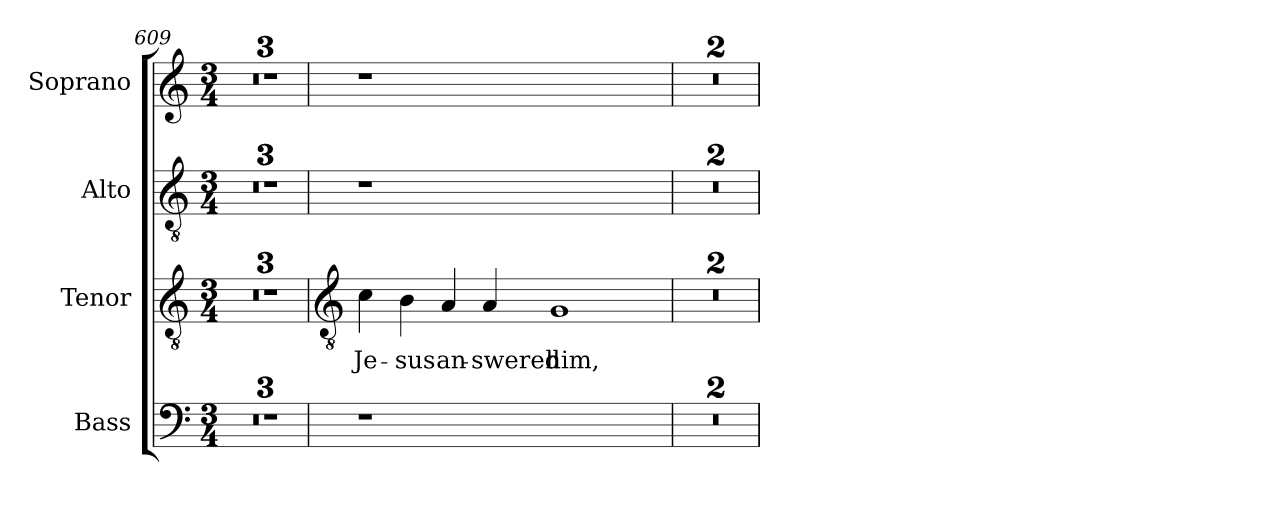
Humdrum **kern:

**kern	**kern	**text	**kern	**kern
*part4	*part3	*part3	*part2	*part1
*staff4	*staff3	*staff3	*staff2	*staff1
*I"Bass	*I"Tenor	*	*I"Alto	*I"Soprano
*clefF4	*clefGv2	*	*clefGv2	*clefG2
*	*ITrd7c12	*	*ITrd7c12	*
*k[]	*k[]	*	*k[]	*k[]
*C:	*C:	*	*C:	*C:
*M3/4	*M3/4	*	*M3/4	*M3/4
=609	=609	=609	=609	=609
!LO:N:vis=1	!LO:N:vis=1	!	!LO:N:vis=1	!LO:N:vis=1
2.r	2.r	.	2.r	2.r
=610	=610	=610	=610	=610
!LO:N:vis=1	!LO:N:vis=1	!	!LO:N:vis=1	!LO:N:vis=1
2.r	2.r	.	2.r	2.r
!!LO:LB:g=z
=611	=611	=611	=611	=611
!LO:N:vis=1	!LO:N:vis=1	!	!LO:N:vis=1	!LO:N:vis=1
2.r	2.r	.	2.r	2.r
=612	=612	=612	=612	=612
*	*clefGv2	*	*	*
!LO:N:vis=1	!	!	!	!
!	!	!LO:LY:b:color=#000000	!LO:N:vis=1	!LO:N:vis=1
2.r	4Ci\	Je-	2.r	2.r
!	!	!LO:LY:b:color=#000000	!	!
.	4BBi\	-sus	.	.
!	!	!LO:LY:b:color=#000000	!	!
.	4AAi/	an-	.	.
!	!	!LO:LY:b:color=#000000	!	!
1ryy	4AAi/	-swered	1ryy	1ryy
!	!	!LO:LY:b:color=#000000	!	!
.	1GGi	him,	.	.
4ryy	.	.	4ryy	4ryy
=613	=613	=613	=613	=613
*	*stria0	*	*	*
!LO:N:vis=1	!LO:N:vis=1	!	!LO:N:vis=1	!LO:N:vis=1
2.r	2.r	.	2.r	2.r
=614	=614	=614	=614	=614
!LO:N:vis=1	!LO:N:vis=1	!	!LO:N:vis=1	!LO:N:vis=1
2.r	2.r	.	2.r	2.r
=	=	=	=	=
*-	*-	*-	*-	*-
